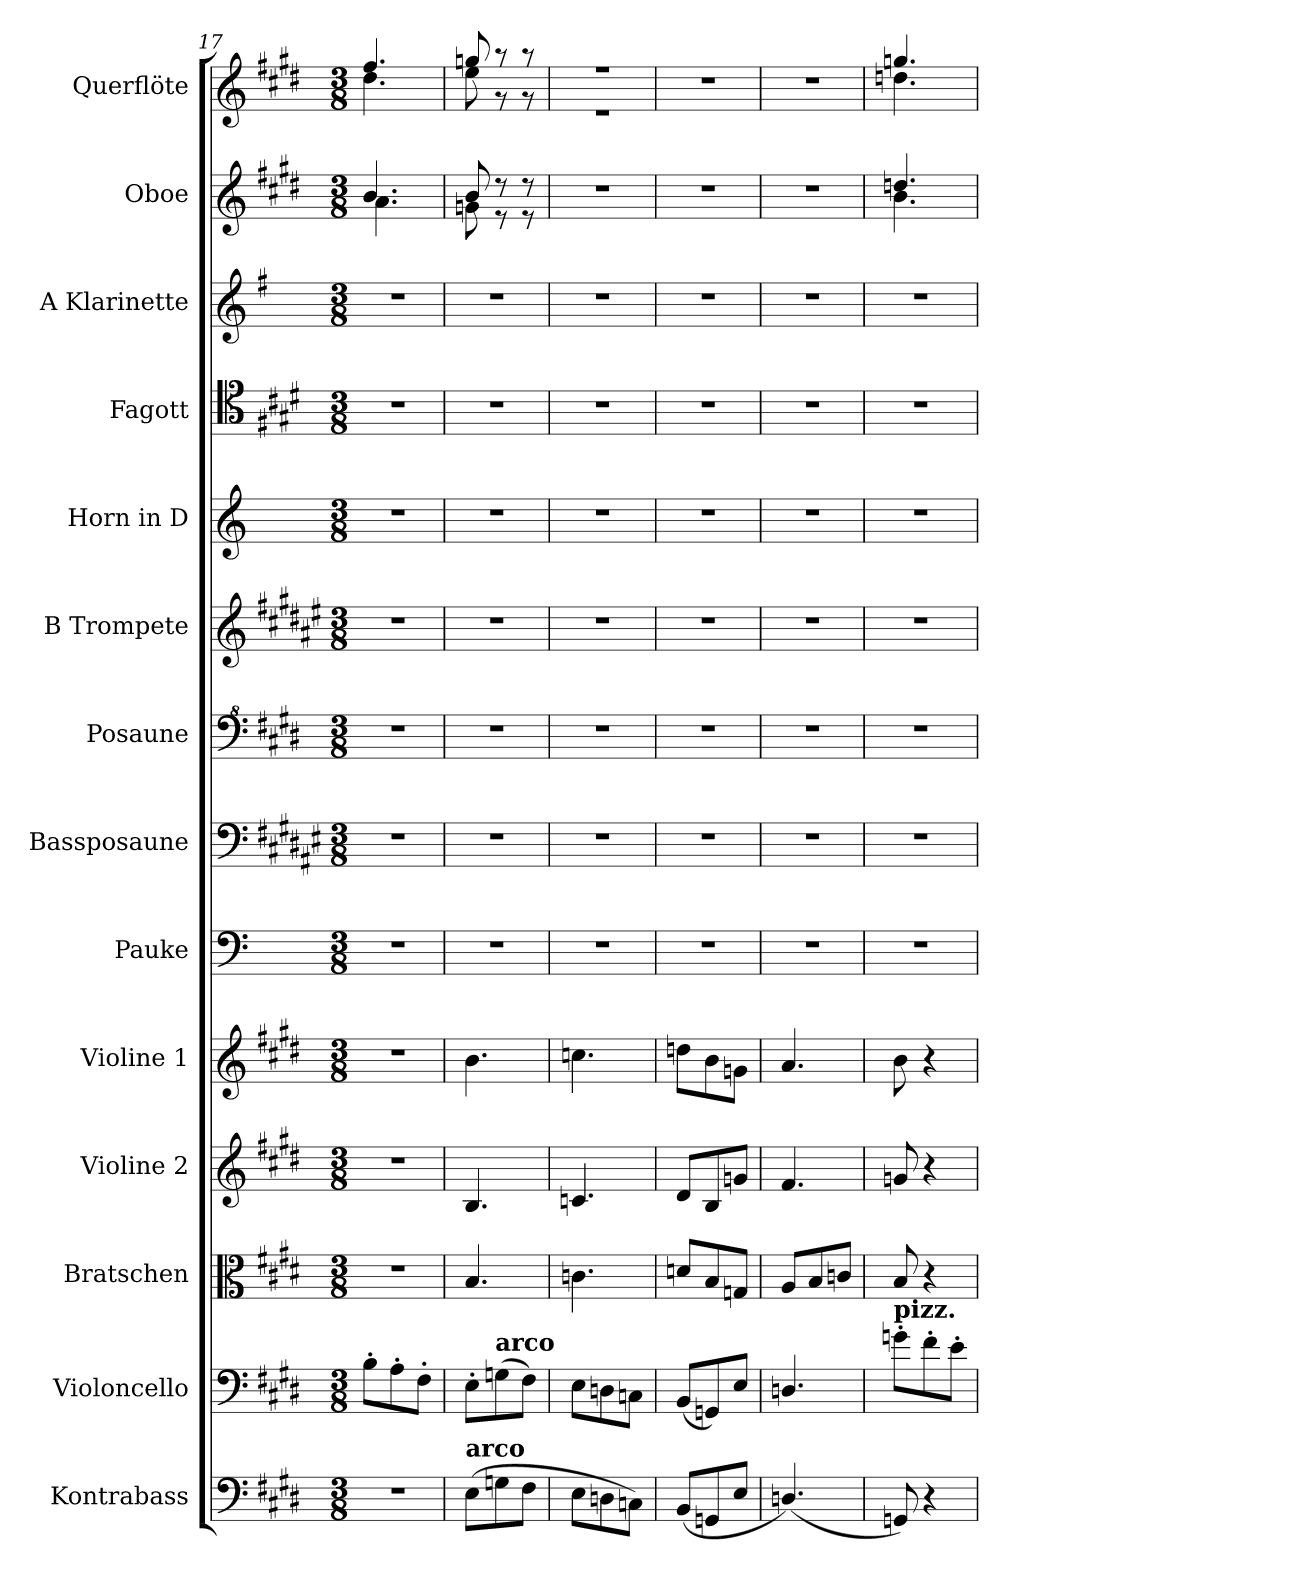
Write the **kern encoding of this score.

**kern	**kern	**kern	**kern	**kern	**kern	**kern	**kern	**kern	**kern	**kern	**kern	**kern	**kern
*part14	*part13	*part12	*part11	*part10	*part9	*part8	*part7	*part6	*part5	*part4	*part3	*part2	*part1
*staff14	*staff13	*staff12	*staff11	*staff10	*staff9	*staff8	*staff7	*staff6	*staff5	*staff4	*staff3	*staff2	*staff1
*I"Kontrabass	*I"Violoncello	*I"Bratschen	*I"Violine 2	*I"Violine 1	*I"Pauke	*I"Bassposaune	*I"Posaune	*I"B Trompete	*I"Horn in D	*I"Fagott	*I"A Klarinette	*I"Oboe	*I"Querflöte
*	*	*I'Bra	*	*I'Viol I.	*I'Pauke.	*I'BassP	*I'Posau	*I'B Trom	*	*I'Fag	*I'A Kla	*I'Oboe .	*I'QFl
*clefF4	*clefF4	*clefC3	*clefG2	*clefG2	*clefF4	*clefF4	*clefF^4	*clefG2	*clefG2	*clefC4	*clefG2	*clefG2	*clefG2
*ITrd7c12	*	*	*	*	*ITrd-2c-4	*ITrd1c2	*	*ITrd1c2	*ITrd-2c-4	*	*ITrd2c3	*	*
*k[f#c#g#d#]	*k[f#c#g#d#]	*k[f#c#g#d#]	*k[f#c#g#d#]	*k[f#c#g#d#]	*k[f#c#g#d#]	*k[f#c#g#d#]	*k[f#c#g#d#]	*k[f#c#g#d#]	*k[f#c#g#d#]	*k[f#c#g#d#]	*k[f#c#g#d#]	*k[f#c#g#d#]	*k[f#c#g#d#]
*M3/8	*M3/8	*M3/8	*M3/8	*M3/8	*M3/8	*M3/8	*M3/8	*M3/8	*M3/8	*M3/8	*M3/8	*M3/8	*M3/8
=17	=17	=17	=17	=17	=17	=17	=17	=17	=17	=17	=17	=17	=17
*	*	*	*	*	*	*	*	*	*	*	*	*^	*^
4.r	8B'\L	4.r	4.r	4.r	4.r	4.r	4.r	4.r	4.r	4.r	4.r	4.b/	4.a\	4.ff#/	4.dd#\
.	8A'\	.	.	.	.	.	.	.	.	.	.	.	.	.	.
.	8F#'\J	.	.	.	.	.	.	.	.	.	.	.	.	.	.
=18	=18	=18	=18	=18	=18	=18	=18	=18	=18	=18	=18	=18	=18	=18	=18
!LO:TX:a:B:t=arco	!	!	!	!	!	!	!	!	!	!	!	!	!	!	!
(>8EE\L	8E'\L	4.B/	4.B/	4.b\	4.r	4.r	4.r	4.r	4.r	4.r	4.r	8b/	8gn\	8ggn/	8ee\
!	!LO:TX:a:B:t=arco	!	!	!	!	!	!	!	!	!	!	!	!	!	!
8GGn\	(>8Gn\	.	.	.	.	.	.	.	.	.	.	8r	8r	8r	8r
8FF#\J	8F#\J)	.	.	.	.	.	.	.	.	.	.	8r	8r	8r	8r
*	*	*	*	*	*	*	*	*	*	*	*	*v	*v	*	*
=19	=19	=19	=19	=19	=19	=19	=19	=19	=19	=19	=19	=19	=19	=19
8EE\L	8E\L	4.cn\	4.cn/	4.ccn\	4.r	4.r	4.r	4.r	4.r	4.r	4.r	4.r	4.r	4.r
8DDn\	8Dn\	.	.	.	.	.	.	.	.	.	.	.	.	.
8CCn\J)	8Cn\J	.	.	.	.	.	.	.	.	.	.	.	.	.
*	*	*	*	*	*	*	*	*	*	*	*	*	*v	*v
=20	=20	=20	=20	=20	=20	=20	=20	=20	=20	=20	=20	=20	=20
(<8BBB/L	(<8BB/L	8dn/L	8d#/L	8ddn\L	4.r	4.r	4.r	4.r	4.r	4.r	4.r	4.r	4.r
8GGGn/	8GGn/)	8B/	8B/	8b\	.	.	.	.	.	.	.	.	.
8EE/J	8E/J	8Gn/J	8gn/J	8gn\J	.	.	.	.	.	.	.	.	.
=21	=21	=21	=21	=21	=21	=21	=21	=21	=21	=21	=21	=21	=21
(<4.DDn/)	4.Dn/	8A/L	4.f#/	4.a/	4.r	4.r	4.r	4.r	4.r	4.r	4.r	4.r	4.r
.	.	8B/	.	.	.	.	.	.	.	.	.	.	.
.	.	8cn/J	.	.	.	.	.	.	.	.	.	.	.
=22	=22	=22	=22	=22	=22	=22	=22	=22	=22	=22	=22	=22	=22
*	*	*	*	*	*	*	*	*	*	*	*	*^	*^
!	!LO:TX:a:B:t=pizz.	!	!	!	!	!	!	!	!	!	!	!	!	!	!
8GGGn/)	8gn'\L	8B/	8gn/	8b\	4.r	4.r	4.r	4.r	4.r	4.r	4.r	4.ddn/	4.b\	4.ggn/	4.ddn\
4r	8f#'\	4r	4r	4r	.	.	.	.	.	.	.	.	.	.	.
.	8e'\J	.	.	.	.	.	.	.	.	.	.	.	.	.	.
*	*	*	*	*	*	*	*	*	*	*	*	*v	*v	*	*
*	*	*	*	*	*	*	*	*	*	*	*	*	*v	*v
=	=	=	=	=	=	=	=	=	=	=	=	=	=
*-	*-	*-	*-	*-	*-	*-	*-	*-	*-	*-	*-	*-	*-
